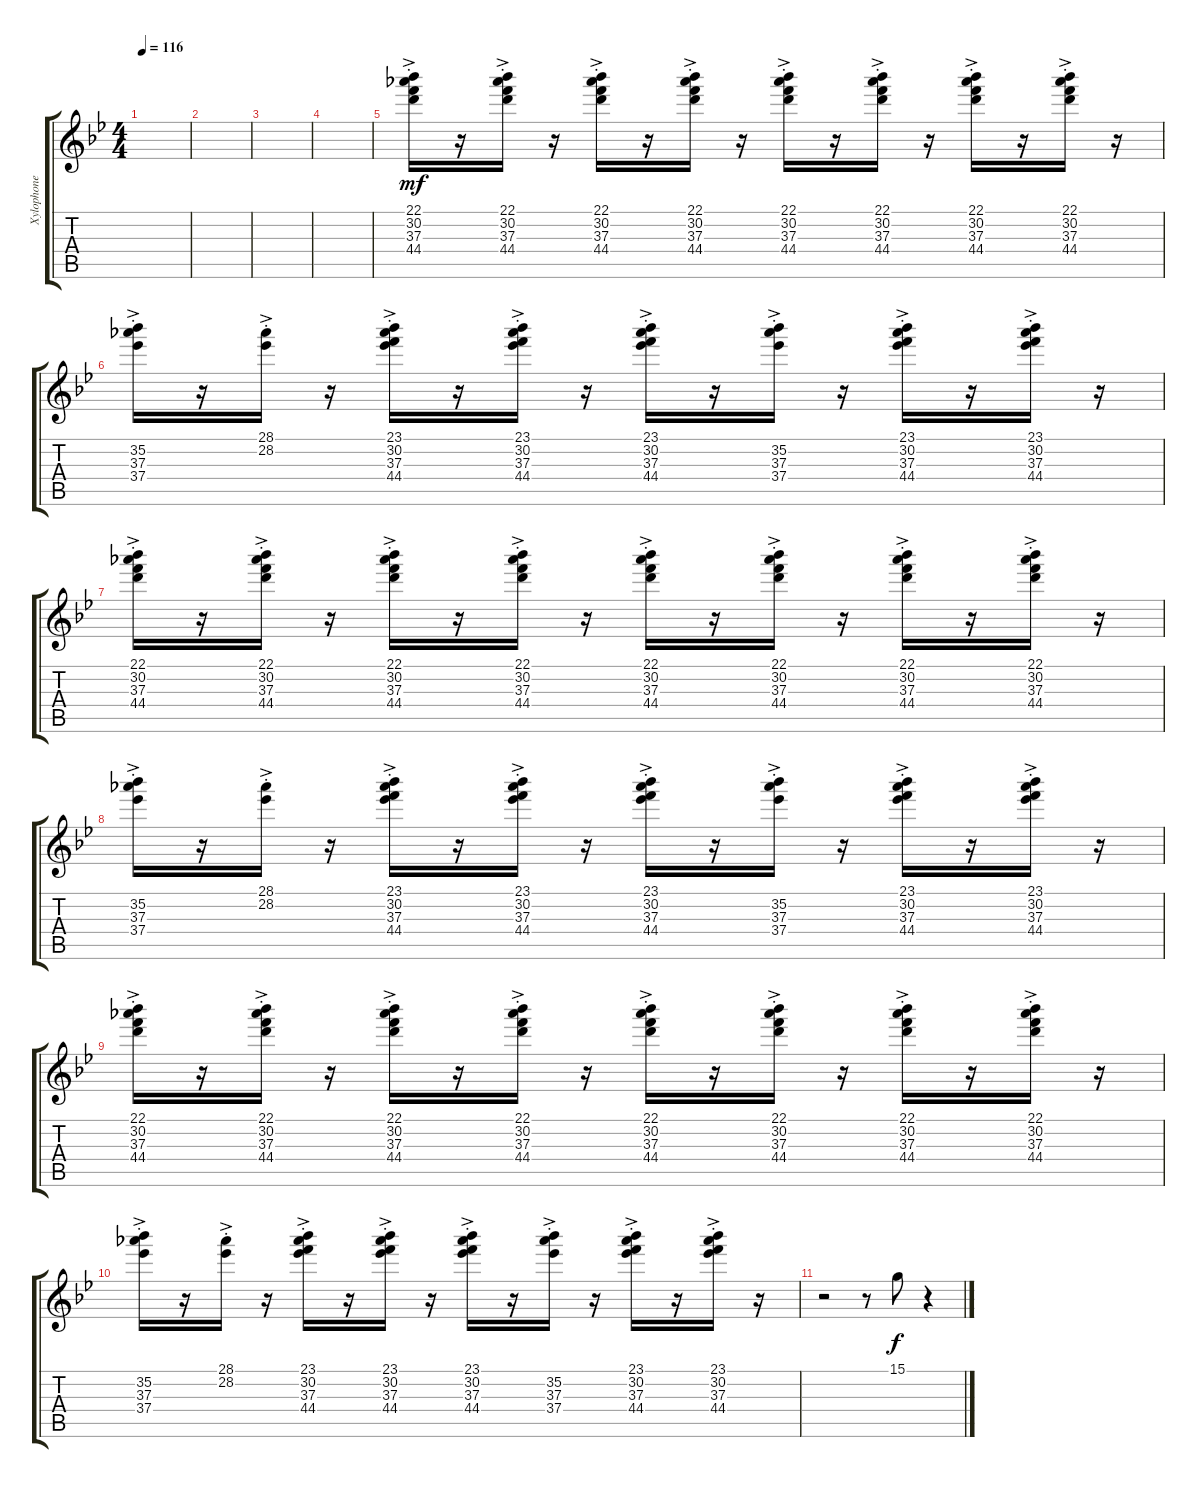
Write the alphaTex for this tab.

\track ("Xylophone (Staff 1)" "Xylophone ") {instrument xylophone}
\staff {score tabs}
\tuning (E4 B3 G3 D3 A2 E2) {hide}
\ts (4 4)
\tempo 116
\clef g2
\ks bb
|
|
|
|
(22.1{ac st} 30.2{ac st} 37.3{ac st} 44.4{ac st}).16{dy mf} r.16 (22.1{ac st} 30.2{ac st} 37.3{ac st} 44.4{ac st}).16 r.16 (22.1{ac st} 30.2{ac st} 37.3{ac st} 44.4{ac st}).16 r.16 (22.1{ac st} 30.2{ac st} 37.3{ac st} 44.4{ac st}).16 r.16 (22.1{ac st} 30.2{ac st} 37.3{ac st} 44.4{ac st}).16 r.16 (22.1{ac st} 30.2{ac st} 37.3{ac st} 44.4{ac st}).16 r.16 (22.1{ac st} 30.2{ac st} 37.3{ac st} 44.4{ac st}).16 r.16 (22.1{ac st} 30.2{ac st} 37.3{ac st} 44.4{ac st}).16 r.16 |
(35.2{ac st} 37.3{ac st} 37.4{ac st}).16 r.16 (28.1{ac st} 28.2{ac st}).16 r.16 (23.1{ac st} 30.2{ac st} 37.3{ac st} 44.4{ac st}).16 r.16 (23.1{ac st} 30.2{ac st} 37.3{ac st} 44.4{ac st}).16 r.16 (23.1{ac st} 30.2{ac st} 37.3{ac st} 44.4{ac st}).16 r.16 (35.2{ac st} 37.3{ac st} 37.4{ac st}).16 r.16 (23.1{ac st} 30.2{ac st} 37.3{ac st} 44.4{ac st}).16 r.16 (23.1{ac st} 30.2{ac st} 37.3{ac st} 44.4{ac st}).16 r.16 |
(22.1{ac st} 30.2{ac st} 37.3{ac st} 44.4{ac st}).16 r.16 (22.1{ac st} 30.2{ac st} 37.3{ac st} 44.4{ac st}).16 r.16 (22.1{ac st} 30.2{ac st} 37.3{ac st} 44.4{ac st}).16 r.16 (22.1{ac st} 30.2{ac st} 37.3{ac st} 44.4{ac st}).16 r.16 (22.1{ac st} 30.2{ac st} 37.3{ac st} 44.4{ac st}).16 r.16 (22.1{ac st} 30.2{ac st} 37.3{ac st} 44.4{ac st}).16 r.16 (22.1{ac st} 30.2{ac st} 37.3{ac st} 44.4{ac st}).16 r.16 (22.1{ac st} 30.2{ac st} 37.3{ac st} 44.4{ac st}).16 r.16 |
(35.2{ac st} 37.3{ac st} 37.4{ac st}).16 r.16 (28.1{ac st} 28.2{ac st}).16 r.16 (23.1{ac st} 30.2{ac st} 37.3{ac st} 44.4{ac st}).16 r.16 (23.1{ac st} 30.2{ac st} 37.3{ac st} 44.4{ac st}).16 r.16 (23.1{ac st} 30.2{ac st} 37.3{ac st} 44.4{ac st}).16 r.16 (35.2{ac st} 37.3{ac st} 37.4{ac st}).16 r.16 (23.1{ac st} 30.2{ac st} 37.3{ac st} 44.4{ac st}).16 r.16 (23.1{ac st} 30.2{ac st} 37.3{ac st} 44.4{ac st}).16 r.16 |
(22.1{ac st} 30.2{ac st} 37.3{ac st} 44.4{ac st}).16 r.16 (22.1{ac st} 30.2{ac st} 37.3{ac st} 44.4{ac st}).16 r.16 (22.1{ac st} 30.2{ac st} 37.3{ac st} 44.4{ac st}).16 r.16 (22.1{ac st} 30.2{ac st} 37.3{ac st} 44.4{ac st}).16 r.16 (22.1{ac st} 30.2{ac st} 37.3{ac st} 44.4{ac st}).16 r.16 (22.1{ac st} 30.2{ac st} 37.3{ac st} 44.4{ac st}).16 r.16 (22.1{ac st} 30.2{ac st} 37.3{ac st} 44.4{ac st}).16 r.16 (22.1{ac st} 30.2{ac st} 37.3{ac st} 44.4{ac st}).16 r.16 |
(35.2{ac st} 37.3{ac st} 37.4{ac st}).16 r.16 (28.1{ac st} 28.2{ac st}).16 r.16 (23.1{ac st} 30.2{ac st} 37.3{ac st} 44.4{ac st}).16 r.16 (23.1{ac st} 30.2{ac st} 37.3{ac st} 44.4{ac st}).16 r.16 (23.1{ac st} 30.2{ac st} 37.3{ac st} 44.4{ac st}).16 r.16 (35.2{ac st} 37.3{ac st} 37.4{ac st}).16 r.16 (23.1{ac st} 30.2{ac st} 37.3{ac st} 44.4{ac st}).16 r.16 (23.1{ac st} 30.2{ac st} 37.3{ac st} 44.4{ac st}).16 r.16 |
r.2 r.8 15.1.8{dy f} r.4
